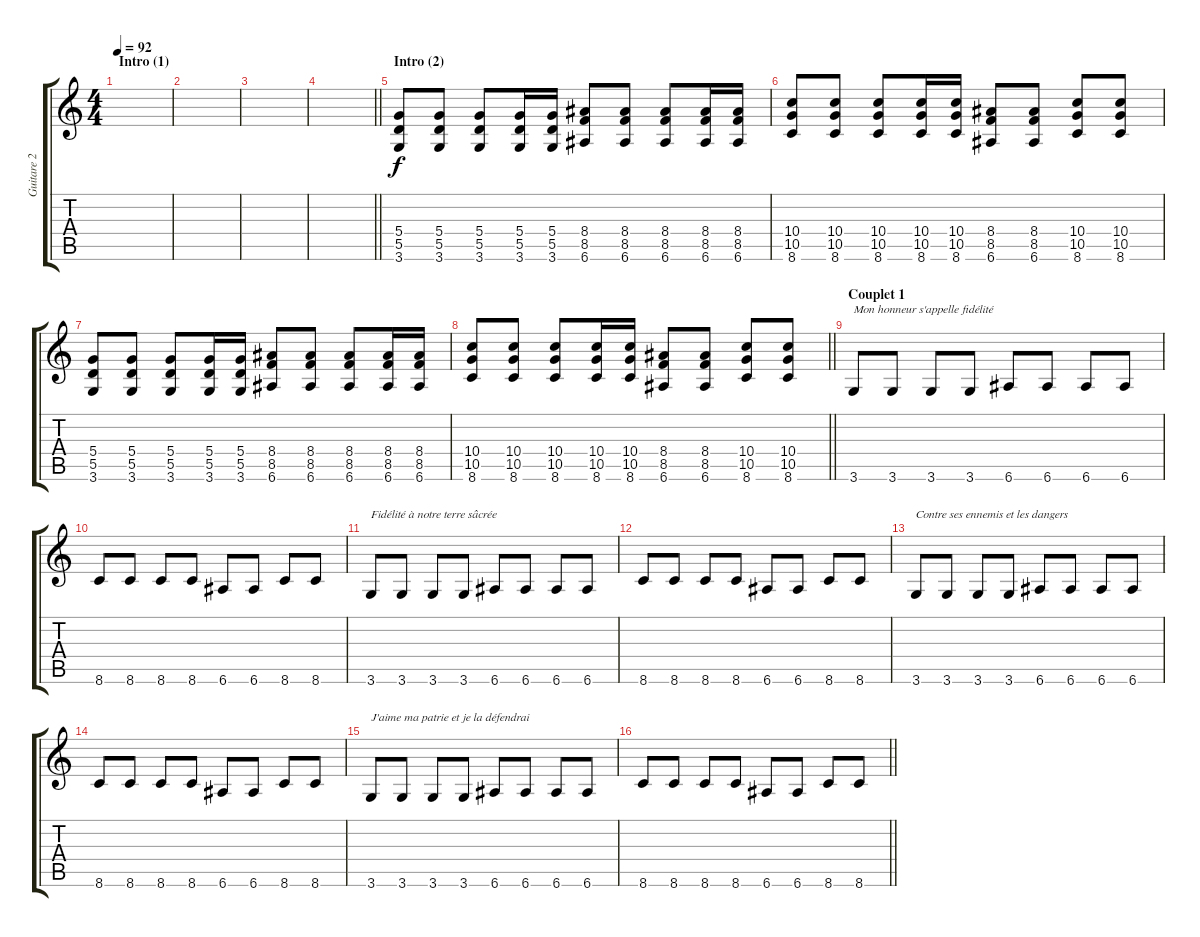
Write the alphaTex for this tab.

\track ("Guitare 2" "Guitare 2") {instrument distortionguitar}
\staff {score tabs}
\tuning (E4 B3 G3 D3 A2 E2) {hide}
\ts (4 4)
\section ("" "Intro (1)")
\tempo 92
\clef g2
\ks c
|
|
|
\barLineRight lightlight
|
\section ("" "Intro (2)")
(5.4 5.5 3.6).8 (5.4 5.5 3.6).8 (5.4 5.5 3.6).8 (5.4 5.5 3.6).16 (5.4 5.5 3.6).16 (8.4 8.5 6.6).8 (8.4 8.5 6.6).8 (8.4 8.5 6.6).8 (8.4 8.5 6.6).16 (8.4 8.5 6.6).16 |
(10.4 10.5 8.6).8 (10.4 10.5 8.6).8 (10.4 10.5 8.6).8 (10.4 10.5 8.6).16 (10.4 10.5 8.6).16 (8.4 8.5 6.6).8 (8.4 8.5 6.6).8 (10.4 10.5 8.6).8 (10.4 10.5 8.6).8 |
(5.4 5.5 3.6).8 (5.4 5.5 3.6).8 (5.4 5.5 3.6).8 (5.4 5.5 3.6).16 (5.4 5.5 3.6).16 (8.4 8.5 6.6).8 (8.4 8.5 6.6).8 (8.4 8.5 6.6).8 (8.4 8.5 6.6).16 (8.4 8.5 6.6).16 |
\barLineRight lightlight
(10.4 10.5 8.6).8 (10.4 10.5 8.6).8 (10.4 10.5 8.6).8 (10.4 10.5 8.6).16 (10.4 10.5 8.6).16 (8.4 8.5 6.6).8 (8.4 8.5 6.6).8 (10.4 10.5 8.6).8 (10.4 10.5 8.6).8 |
\section ("" "Couplet 1")
3.6.8{txt "Mon honneur s'appelle fidélité" volume 10} 3.6.8 3.6.8 3.6.8 6.6.8 6.6.8 6.6.8 6.6.8 |
8.6.8 8.6.8 8.6.8 8.6.8 6.6.8 6.6.8 8.6.8 8.6.8 |
3.6.8{txt "Fidélité à notre terre sâcrée"} 3.6.8 3.6.8 3.6.8 6.6.8 6.6.8 6.6.8 6.6.8 |
8.6.8 8.6.8 8.6.8 8.6.8 6.6.8 6.6.8 8.6.8 8.6.8 |
3.6.8{txt "Contre ses ennemis et les dangers" volume 10} 3.6.8 3.6.8 3.6.8 6.6.8 6.6.8 6.6.8 6.6.8 |
8.6.8 8.6.8 8.6.8 8.6.8 6.6.8 6.6.8 8.6.8 8.6.8 |
3.6.8{txt "J'aime ma patrie et je la défendrai"} 3.6.8 3.6.8 3.6.8 6.6.8 6.6.8 6.6.8 6.6.8 |
\barLineRight lightlight
8.6.8 8.6.8 8.6.8 8.6.8 6.6.8 6.6.8 8.6.8 8.6.8
